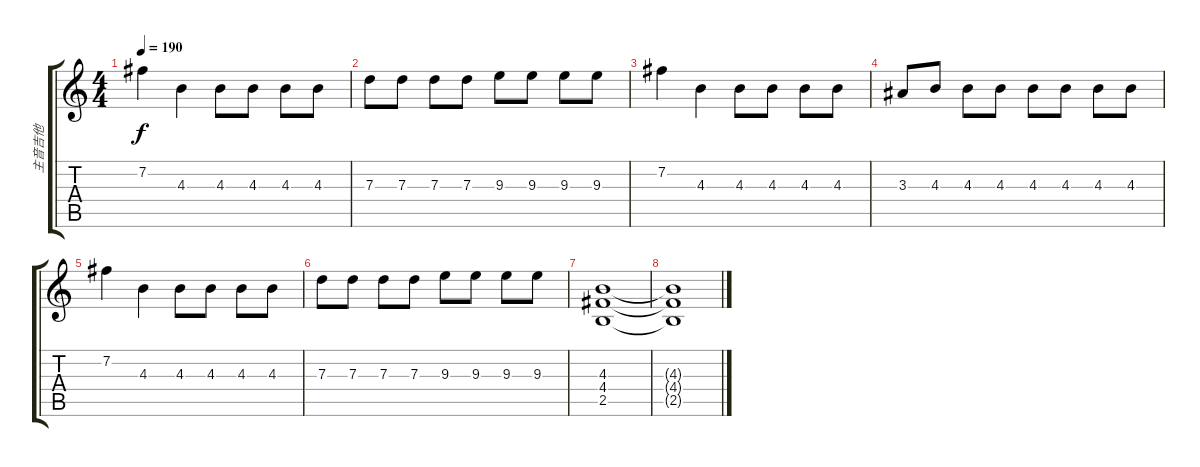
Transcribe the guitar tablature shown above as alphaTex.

\track ("主音吉他" "主音吉他") {instrument overdrivenguitar}
\staff {score tabs}
\tuning (E4 B3 G3 D3 A2 E2) {hide}
\ts (4 4)
\tempo 190
\clef g2
\ks c
7.2.4{dy f} 4.3.4 4.3.8 4.3.8 4.3.8 4.3.8 |
7.3.8 7.3.8 7.3.8 7.3.8 9.3.8 9.3.8 9.3.8 9.3.8 |
7.2.4 4.3.4 4.3.8 4.3.8 4.3.8 4.3.8 |
3.3.8 4.3.8 4.3.8 4.3.8 4.3.8 4.3.8 4.3.8 4.3.8 |
7.2.4 4.3.4 4.3.8 4.3.8 4.3.8 4.3.8 |
7.3.8 7.3.8 7.3.8 7.3.8 9.3.8 9.3.8 9.3.8 9.3.8 |
(4.3 4.4 2.5).1 |
(4.3{t} 4.4{t} 2.5{t}).1
